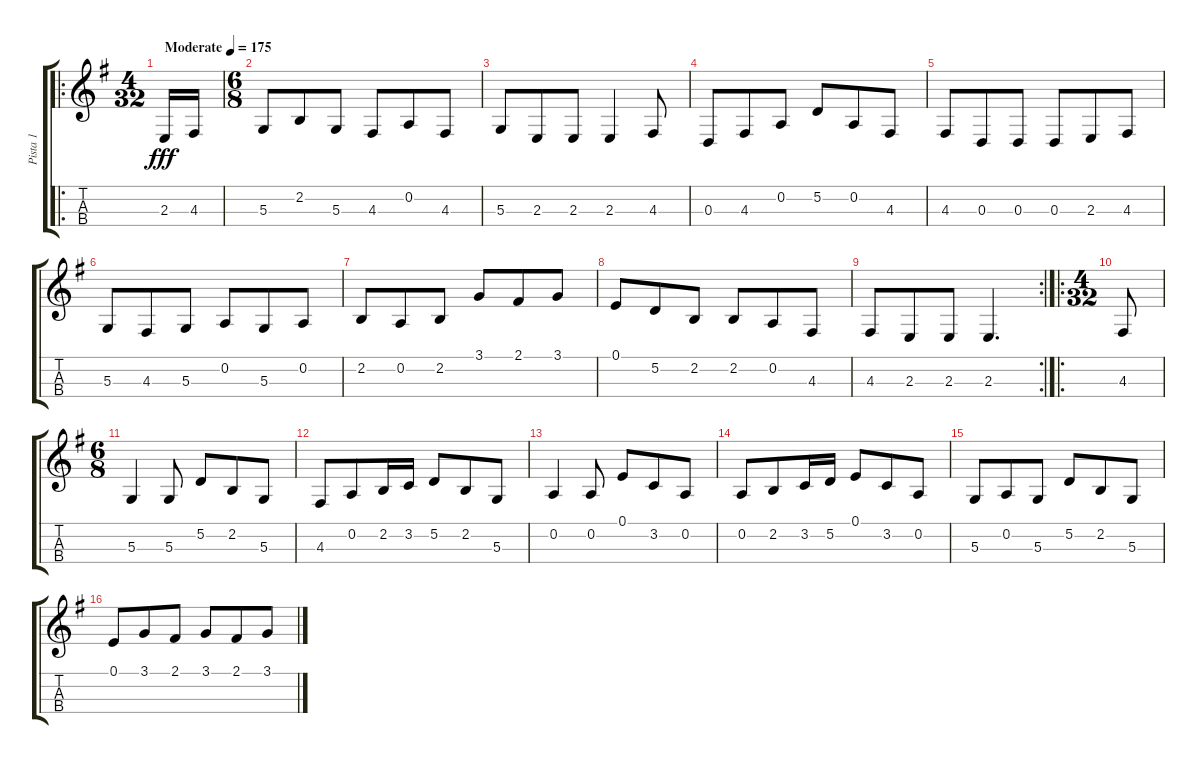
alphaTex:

\track ("Pista 1" "Pista 1") {instrument flute}
\staff {score tabs}
\tuning (E4 A3 D3 G2) {hide}
\ro
\ts (4 32)
\tempo (175 "Moderate")
\clef g2
\ks g
2.3.16{dy fff instrument flute} 4.3.16 |
\ts (6 8)
5.3.8 2.2.8 5.3.8 4.3.8 0.2.8 4.3.8 |
5.3.8 2.3.8 2.3.8 2.3.4 4.3.8 |
0.3.8 4.3.8 0.2.8 5.2.8 0.2.8 4.3.8 |
4.3.8 0.3.8 0.3.8 0.3.8 2.3.8 4.3.8 |
5.3.8 4.3.8 5.3.8 0.2.8 5.3.8 0.2.8 |
2.2.8 0.2.8 2.2.8 3.1.8 2.1.8 3.1.8 |
0.1.8 5.2.8 2.2.8 2.2.8 0.2.8 4.3.8 |
\rc 2
4.3.8 2.3.8 2.3.8 2.3.4{d} |
\ro
\ts (4 32)
4.3.8 |
\ts (6 8)
5.3.4 5.3.8 5.2.8 2.2.8 5.3.8 |
4.3.8 0.2.8 2.2.16 3.2.16 5.2.8 2.2.8 5.3.8 |
0.2.4 0.2.8 0.1.8 3.2.8 0.2.8 |
0.2.8 2.2.8 3.2.16 5.2.16 0.1.8 3.2.8 0.2.8 |
5.3.8 0.2.8 5.3.8 5.2.8 2.2.8 5.3.8 |
0.1.8 3.1.8 2.1.8 3.1.8 2.1.8 3.1.8
